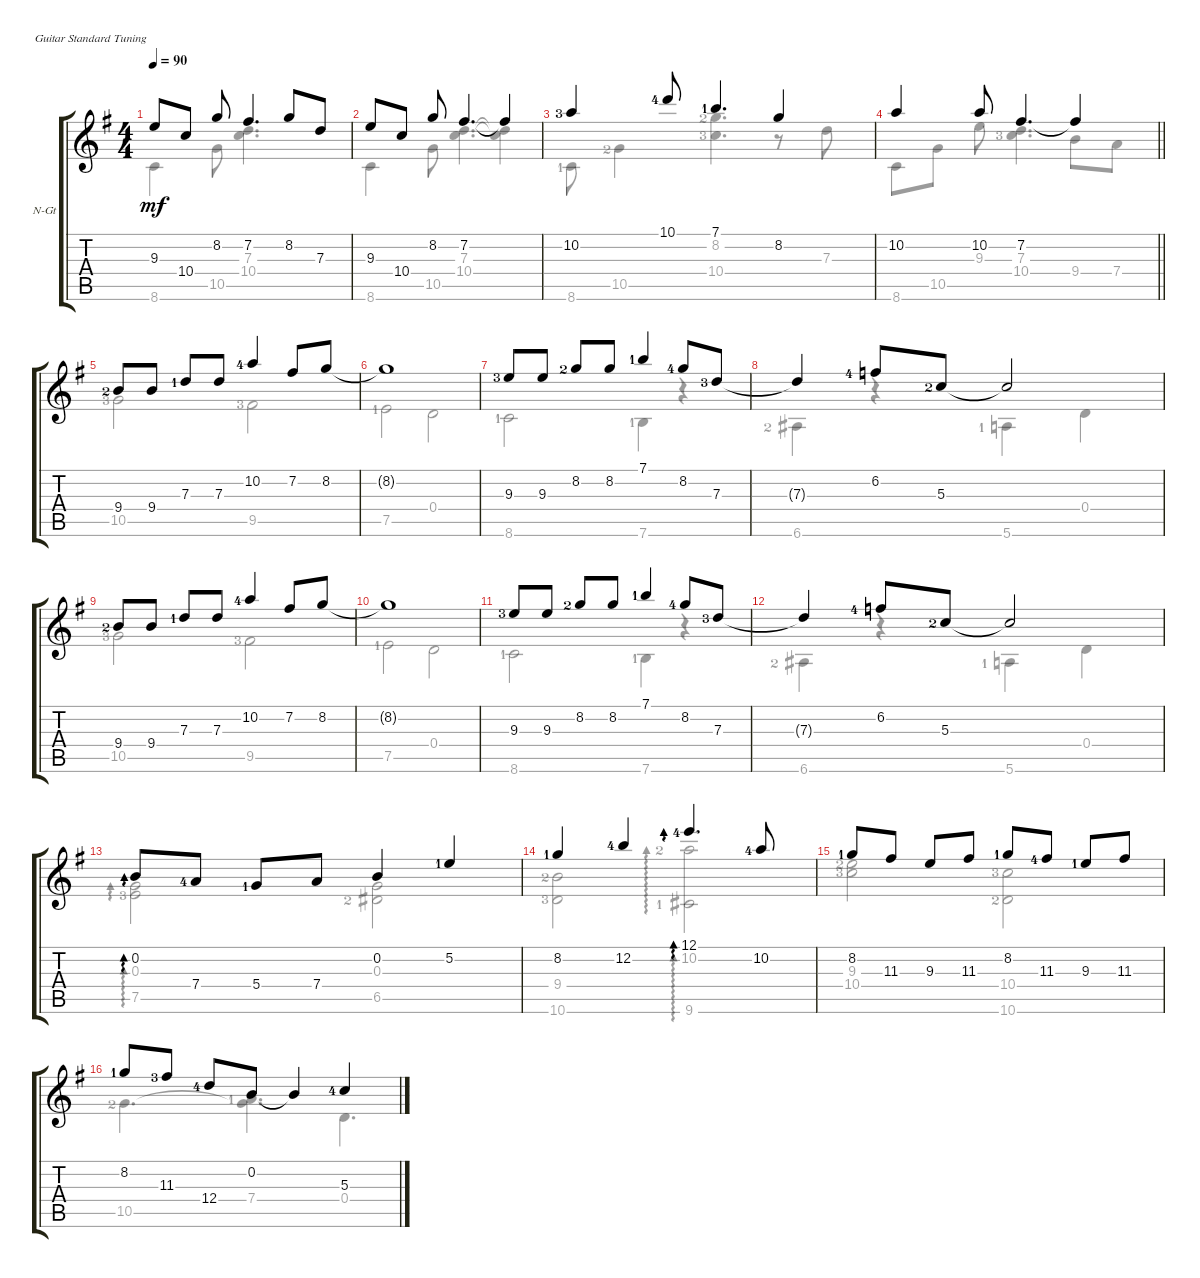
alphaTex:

\defaultSystemsLayout 4
\bracketExtendMode groupsimilarinstruments
\firstSystemTrackNameOrientation horizontal
\otherSystemsTrackNameOrientation horizontal
\track ("Nylon Guitar" "N-Gt") {instrument acousticguitarnylon}
\staff {score tabs}
\tuning (E4 B3 G3 D3 A2 E2)
\voice
\ts (4 4)
\tempo 90
\clef g2
\ks g
9.3.8{dy mf instrument acousticguitarnylon} 10.4.8 8.2.8 7.2.4{d} 8.2.8 7.3.8 |
9.3.8 10.4.8 8.2.8 7.2.4{d} 7.2{t}.4 |
10.2{lf 4}.4 10.1{lf 5}.8 7.1{lf 2}.4{d} 8.2.4 |
\barLineRight lightlight
10.2.4 10.2.8 7.2.4{d} 7.2{t}.4 |
9.4{lf 3}.8 9.4.8 7.3{lf 2}.8 7.3.8 10.2{lf 5}.4 7.2.8 8.2.8 |
8.2{t}.1 |
9.3{lf 4}.8 9.3.8 8.2{lf 3}.8 8.2.8 7.1{lf 2}.4 8.2{lf 5}.8 7.3{lf 4}.8 |
7.3{t}.4 6.2{lf 5}.8 5.3{lf 3}.8 5.3{t}.2 |
9.4{lf 3}.8 9.4.8 7.3{lf 2}.8 7.3.8 10.2{lf 5}.4 7.2.8 8.2.8 |
8.2{t}.1 |
9.3{lf 4}.8 9.3.8 8.2{lf 3}.8 8.2.8 7.1{lf 2}.4 8.2{lf 5}.8 7.3{lf 4}.8 |
7.3{t}.4 6.2{lf 5}.8 5.3{lf 3}.8 5.3{t}.2 |
0.2.8{ad 0} 7.4{lf 5}.8 5.4{lf 2}.8 7.4.8 0.2.4 5.2{lf 2}.4 |
8.2{lf 2}.4 12.2{lf 5}.4 12.1{lf 5}.4{d ad 0} 10.2{lf 5}.8 |
8.2{lf 2}.8 11.3.8 9.3.8 11.3.8 8.2{lf 2}.8 11.3{lf 5}.8 9.3{lf 2}.8 11.3.8 |
8.2{lf 2}.8 11.3{lf 4}.8 12.4{lf 5}.8 0.2.8 0.2{t}.4 5.3{lf 5}.4
\voice
\clef g2
\ottava regular
\simile none
\ks g
8.6.4{dy mf} 10.5.8 (10.4 7.3).4{d} |
8.6.4 10.5.8 (10.4 7.3).4{d} (10.4{t} 7.3{t}).4 |
8.6{lf 2}.8 10.5{lf 3}.4 (10.4{lf 4} 8.2{lf 3}).4{d} r.8 7.3.8 |
\barLineRight lightlight
8.6.8 10.5.8 9.3.8 (10.4{lf 4} 7.3).4{d} 9.4.8 7.4.8 |
10.5{lf 4}.2 9.5{lf 4}.2 |
7.5{lf 2}.2 0.4.2 |
8.6{lf 2}.2 7.6{lf 2}.4 r.4 |
6.6{lf 3}.4 r.4 5.6{lf 2}.4 0.4.4 |
10.5{lf 4}.2 9.5{lf 4}.2 |
7.5{lf 2}.2 0.4.2 |
8.6{lf 2}.2 7.6{lf 2}.4 r.4 |
6.6{lf 3}.4 r.4 5.6{lf 2}.4 0.4.4 |
(7.5{lf 4} 0.3).2{ad 0} (6.5{lf 3} 0.3).2 |
(10.6{lf 4} 9.4{lf 3}).2 (9.6{lf 2} 10.2{lf 3}).2{ad 0} |
(10.4{lf 4} 9.3{lf 3}).2 (10.4{lf 4} 10.6{lf 3}).2 |
10.5{lf 3}.4{d} (10.5{t} 7.4{lf 2}).4{d} 0.4.4{d}
